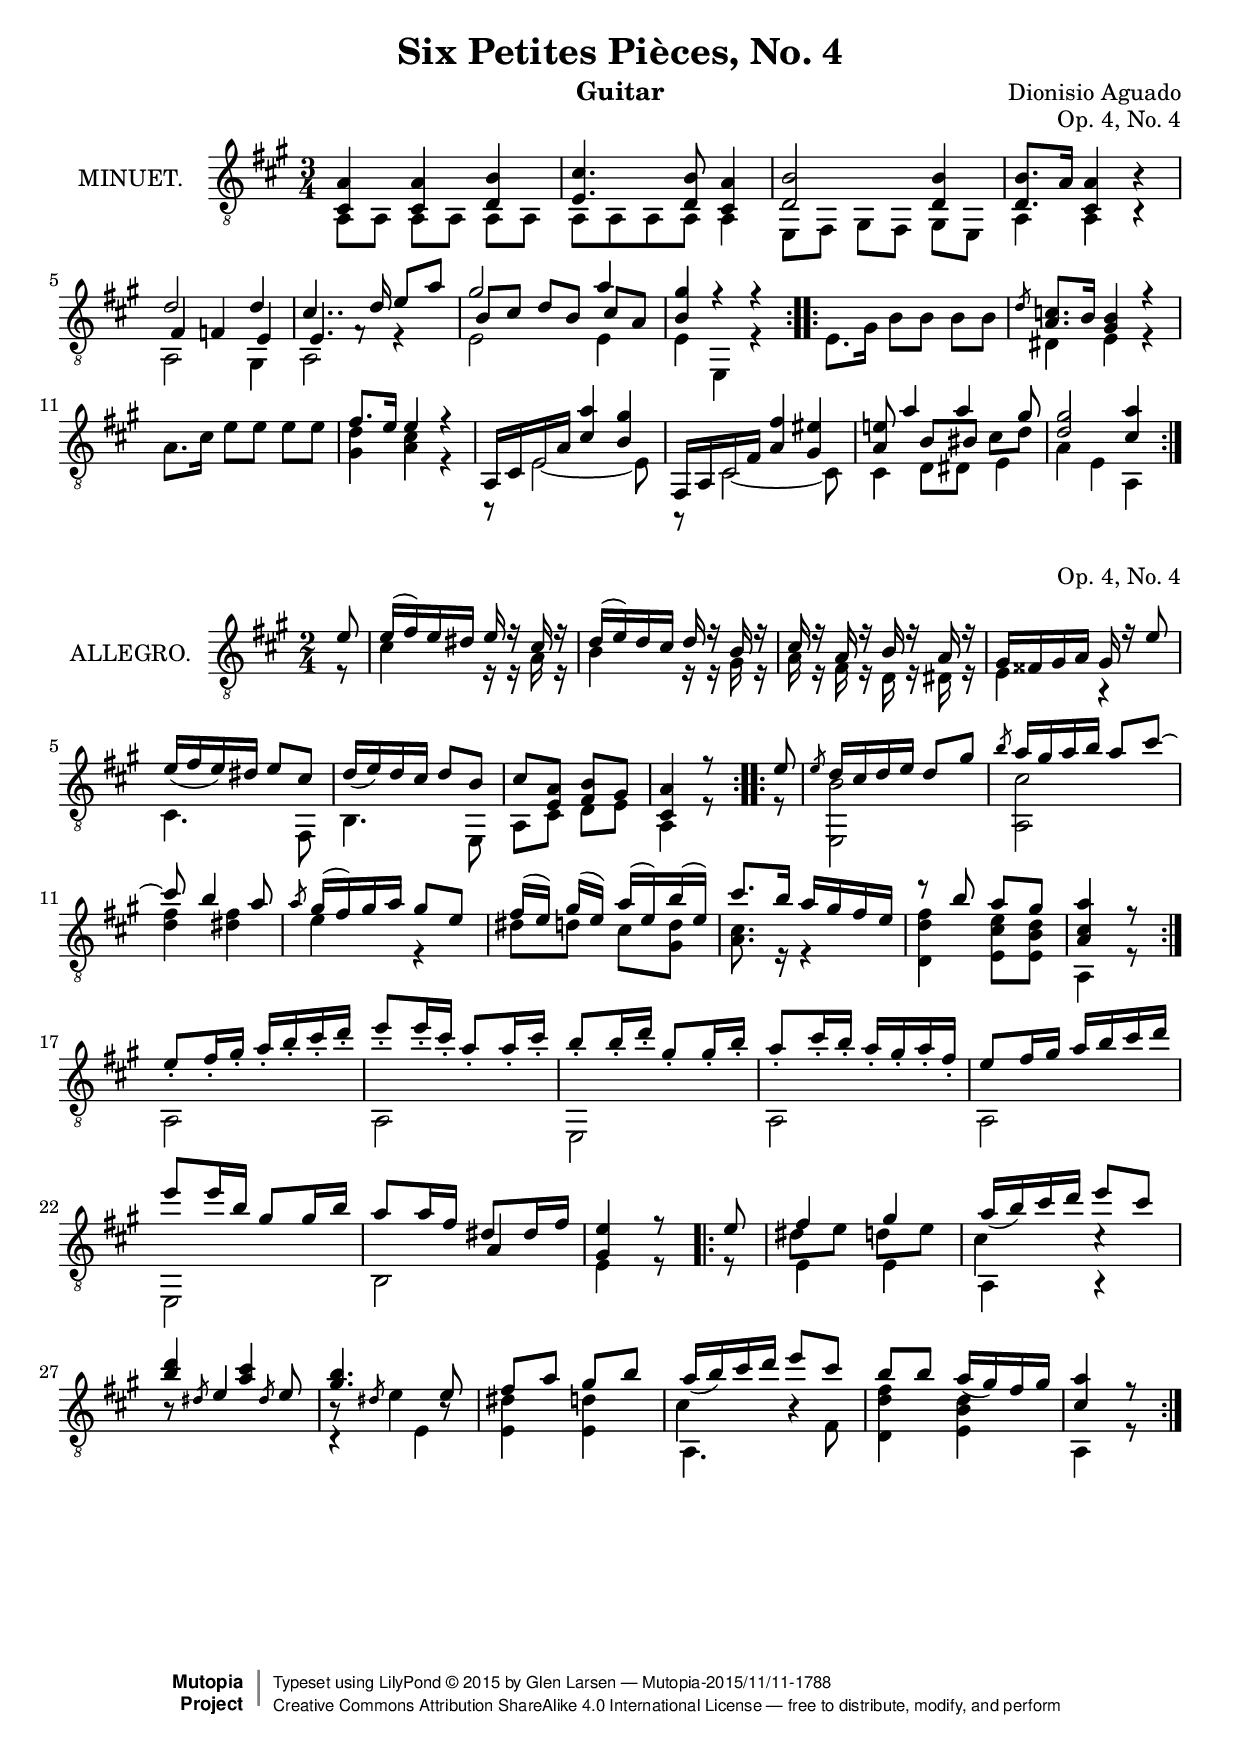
\version "2.18.2"

\header {
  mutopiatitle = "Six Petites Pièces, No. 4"
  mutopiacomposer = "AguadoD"
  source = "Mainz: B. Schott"
  % source = "Statens musikbibliotek - The Music Library of Sweden"
  % http://urn.kb.se/resolve?urn=urn:nbn:se:statensmusikverk-4033
  date = "1830"
  title = "Six Petites Pièces, No. 4"
  composer = "Dionisio Aguado"
  instrument = "Guitar"
  opus = "Op. 4, No. 4"
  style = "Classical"
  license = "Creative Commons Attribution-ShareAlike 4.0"
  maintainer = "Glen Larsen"
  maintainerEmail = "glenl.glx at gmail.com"

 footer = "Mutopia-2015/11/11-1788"
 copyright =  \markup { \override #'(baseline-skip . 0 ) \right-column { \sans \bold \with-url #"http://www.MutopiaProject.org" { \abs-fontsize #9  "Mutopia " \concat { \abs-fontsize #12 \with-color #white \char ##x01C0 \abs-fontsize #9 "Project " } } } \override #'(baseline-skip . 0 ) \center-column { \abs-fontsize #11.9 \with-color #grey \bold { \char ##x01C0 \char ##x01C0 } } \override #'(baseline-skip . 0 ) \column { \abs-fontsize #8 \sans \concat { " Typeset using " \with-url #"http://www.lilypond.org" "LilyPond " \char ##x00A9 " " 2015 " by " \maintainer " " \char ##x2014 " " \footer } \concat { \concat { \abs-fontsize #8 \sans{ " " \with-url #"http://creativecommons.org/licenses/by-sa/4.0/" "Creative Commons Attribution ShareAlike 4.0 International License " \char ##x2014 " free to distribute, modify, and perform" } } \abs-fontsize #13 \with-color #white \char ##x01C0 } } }
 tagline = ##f
}

\layout {
  indent = 72\pt
  short-indent = 0\mm
}

%%%
%%% First part: MINUET
%%%
mUpperVoice = \relative c' {
  \voiceOne
  \repeat volta 2 {
    <a cis,>4 <a cis,>4 <b d,>4 |
    <cis e,>4. <b d,>8 <cis, a'>4 |
    <d b'>2 <d b'>4 |
    <d b'>8. a'16 <a cis,>4 b4\rest |
    d2 d4 |
    cis4.. d16 e8[ a] |
    gis2 a4 |
    <b, gis'>4 r4 r4 |
  }
  \repeat volta 2 {
    s2. |
    \slashedGrace { d8} <a c>8.[ b16] <gis b>4 r4 |
    s2.
    fis'8.[ e16] e4 r4 |
    a,,16[ cis e a] <cis a'>4 <b gis'> |
    fis,16[ a cis fis] <a fis'>4 <gis eis'> |
    <a e'!>8 a'4 a gis8 |
    <d gis>2 <cis a'>4
  }
}

mLowerVoice = \relative c {
  \voiceTwo
  \repeat volta 2 {
    a8 a a[ a] a a |
    a a a a a4 |
    e8[ fis] gis[ fis] gis[ e] |
    a4 a4 b4\rest |
    << { \shiftOn fis'4 f e } \\ { a,2 gis4 } >> |
    << { \shiftOn e'4. f8\rest s4 } \\ { a,2 r4 } >> |
    << { \shiftOn b'8 cis d[ b] cis a } \\ { e2 e4 } >> |
    e4 e,4 r4 |
  }
  \repeat volta 2 {
    e'8. gis16 b8[ b] b b |
    dis,4 e r |
    a8.[ cis16] e8 e e[ e] |
    <d gis,>4 <cis a> r4 |
    r8 e,2~ e8 |
    r8 cis2~ cis8 |
    << { \voiceTwo cis4 d8[ dis8] e4 } \\
       { \voiceThree s4 \once\override Beam.positions=#'(2 . 2) b'8[ bis]
          \once\override Beam.positions=#'(-1 . -.75) cis8_[ d] } >> |
    a4 e\noBeam a,
  }
}

%%%
%%% Second part: ALLEGRO
%%%
aUpperVoice = \relative c' {
  \voiceOne
  \repeat volta 2 {
    \partial 8 { e8 }
    e16([ fis) e dis] e16 r cis r |
    d16([ e) d cis] d r b r |
    cis16 r a r b r a r |
    gis16[ fisis gis a] gis r e'8 |
    e16_([ fis e) dis] e8[ cis] |
    d16_([ e) d cis] d8[ b] |
    cis8[ <a e>8] <b fis>8[ gis] |
    <a cis,>4 r8
  }
  \repeat volta 2 {
     e'8 |
     \slashedGrace{e8} d16[ cis d e] d8 gis |
     \slashedGrace{b8} a16[ gis a b] a8 cis~ |
     cis8 b4\noBeam a8 |
     \slashedGrace{a8} gis16([ fis) gis a] gis8[ e] |
     fis16( e) gis([ e]) a16([ e) b'( e,)] |
     cis'8. b16 a16[ gis fis e] |
     r8 b'8 a[ gis] |
     \set Timing.measureLength = #(ly:make-moment 3/8) <a cis, a>4 r8
  }
  \set Timing.measureLength = #(ly:make-moment 2/4)
  e8_.[ fis16_. gis_.] a_.[ b_. cis_. d_.] |
  e8_.[ e16_. cis_.] a8_.[ a16_. cis_.] |
  b8_.[ b16_. d_.] gis,8_.[ gis16_. b_.] |
  a8_.[ cis16_. b_.] a16_.[ gis_. a_. fis_.] |
  e8[ fis16 gis] a[ b cis d] |
  e8[ e16 b] gis8[ gis16 b] |
  a8[ a16 fis] dis8[ dis16 fis] |
  <e gis,>4 r8
  % There source has an ending repeat without a matching beginning
  % mark. A double bar (no repeat marks) is at this location and my
  % assumption is that this is the start of the final repeat. -gl
  \repeat volta 2 {
    e8 |
    fis4 gis |
    a16_([ b) cis d] e8 cis |
    <b d>4 <a cis> |
    <gis b>4. e8 |
    fis a gis[ b] |
    a16_([ b) cis d] e8[ cis] |
    b8[ b] a16_([ gis) fis gis] |
    <a cis,>4 r8
  }
}

aLowerVoice = \relative c' {
  \voiceTwo
  \repeat volta 2 {
    \partial 8 { r8 }
    cis4 r16 r a r |
    b4 r16 r gis r |
    a16 r fis r d r dis r |
    e4 r |
    cis4. fis,8 |
    b4. e,8 |
    a8[ cis] d[ e] |
    a,4 r8
  }
  \repeat volta 2 {
    r8 |
    <b' e,,>2 |
    <cis a,>2 |
    <d fis>4 <dis fis> |
    e4 r4 |
    dis8[ d] cis[ <d gis,>8] |
    <a cis>8. r16 r4 |
    <fis' d d,>4 <e cis e,>8[ <d b e,>8] |
    \set Timing.measureLength = #(ly:make-moment 3/8) a,4 r8 |
  }
  \set Timing.measureLength = #(ly:make-moment 2/4)
  a2 |
  a2 |
  e2 |
  a2 |
  a2 |
  e2 |
  << { \shiftOn s4 a'4 } \\ { b,2 } >> |
  e4 r8
  \repeat volta 2 {
    r8 |
    << { \voiceTwo e4 e4 } \\
       { \voiceThree \stemDown dis'8[ e] d[ e] } >> |
    << { \voiceTwo a,,4 a\rest } \\
       { \voiceThree \stemDown cis'4 c\rest } >> |
    \stemUp b8\rest \slashedGrace{dis8} e4 \slashedGrace{dis8} e8 |
    << { b8\rest \slashedGrace{dis8} \stemDown e4 b8\rest } \\
       { c,4\rest e4 } >> |
    \stemDown <dis' e,>4 <d e,> |
    << { \voiceTwo a,4. fis'8 } \\
       { \voiceThree\stemDown cis'4 b4\rest } >> 
    <fis' d d,>4 <d b e,> |
    a,4 r8
  }
}

%%%
%%% SYSTEMS
%%%
\score {			% Minuet
  <<
    \new Staff = "guitar"
    <<
      \set Staff.instrumentName = #"MINUET."
      \key a \major
      \time 3/4
      \clef "treble_8"
      \mergeDifferentlyHeadedOn
      \context Voice = "mUpperVoice" \mUpperVoice
      \context Voice = "mLowerVoice" \mLowerVoice
   >>
 >>
  \layout {}
}
\score {			% Allegro
  <<
    \new Staff = "guitar"
    <<
      \set Staff.instrumentName = #"ALLEGRO."
      \key a \major
      \time 2/4
      \clef "treble_8"
      \mergeDifferentlyHeadedOn
      \context Voice = "aUpperVoice" \aUpperVoice
      \context Voice = "aLowerVoice" \aLowerVoice
   >>
 >>
  \layout {}
}

%%%
%%% MIDI
%%%
\score {			% Minuet
  \new Staff="Guitar"
  <<
    \set Staff.midiInstrument = #"acoustic guitar (nylon)"
    \key a \major
    \time 3/4
    \mUpperVoice
    \mLowerVoice
  >>
  \midi {
    \tempo 4 = 100
  }
}

\score {			% Allegro
  \new Staff="Guitar"
  <<
    \set Staff.midiInstrument = #"acoustic guitar (nylon)"
    \key a \major
    \time 2/4
    \aUpperVoice
    \aLowerVoice
  >>
  \midi {
    \tempo 4 = 100
  }
}
